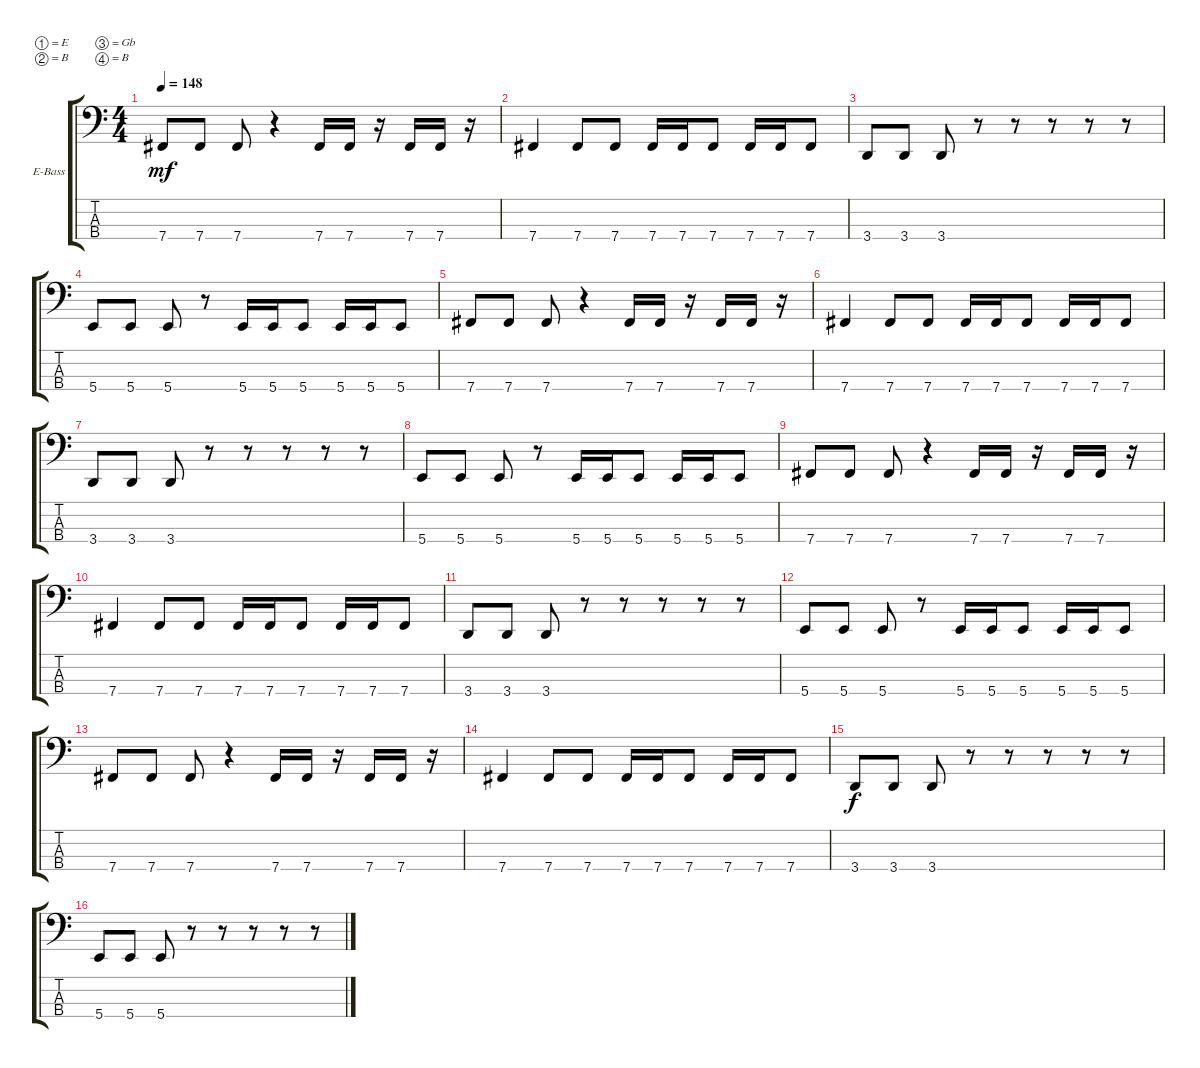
\bracketExtendMode groupsimilarinstruments
\firstSystemTrackNameOrientation horizontal
\otherSystemsTrackNameOrientation horizontal
\track ("Electric Bass" "E-Bass") {instrument electricbassfinger}
\staff {score tabs}
\tuning (E2 B1 Gb1 B0)
\ts (4 4)
\tempo 148
\clef f4
\ks c
7.4.8{dy mf} 7.4.8 7.4.8 r.4 7.4.16 7.4.16 r.16 7.4.16 7.4.16 r.16 |
7.4.4 7.4.8 7.4.8 7.4.16 7.4.16 7.4.8 7.4.16 7.4.16 7.4.8 |
3.4.8 3.4.8 3.4.8 r.8 r.8 r.8 r.8 r.8 |
5.4.8 5.4.8 5.4.8 r.8 5.4.16 5.4.16 5.4.8 5.4.16 5.4.16 5.4.8 |
7.4.8 7.4.8 7.4.8 r.4 7.4.16 7.4.16 r.16 7.4.16 7.4.16 r.16 |
7.4.4 7.4.8 7.4.8 7.4.16 7.4.16 7.4.8 7.4.16 7.4.16 7.4.8 |
3.4.8 3.4.8 3.4.8 r.8 r.8 r.8 r.8 r.8 |
5.4.8 5.4.8 5.4.8 r.8 5.4.16 5.4.16 5.4.8 5.4.16 5.4.16 5.4.8 |
7.4.8 7.4.8 7.4.8 r.4 7.4.16 7.4.16 r.16 7.4.16 7.4.16 r.16 |
7.4.4 7.4.8 7.4.8 7.4.16 7.4.16 7.4.8 7.4.16 7.4.16 7.4.8 |
3.4.8 3.4.8 3.4.8 r.8 r.8 r.8 r.8 r.8 |
5.4.8 5.4.8 5.4.8 r.8 5.4.16 5.4.16 5.4.8 5.4.16 5.4.16 5.4.8 |
7.4.8 7.4.8 7.4.8 r.4 7.4.16 7.4.16 r.16 7.4.16 7.4.16 r.16 |
7.4.4 7.4.8 7.4.8 7.4.16 7.4.16 7.4.8 7.4.16 7.4.16 7.4.8 |
3.4.8{dy f} 3.4.8 3.4.8 r.8 r.8 r.8 r.8 r.8 |
5.4.8 5.4.8 5.4.8 r.8 r.8 r.8 r.8 r.8
